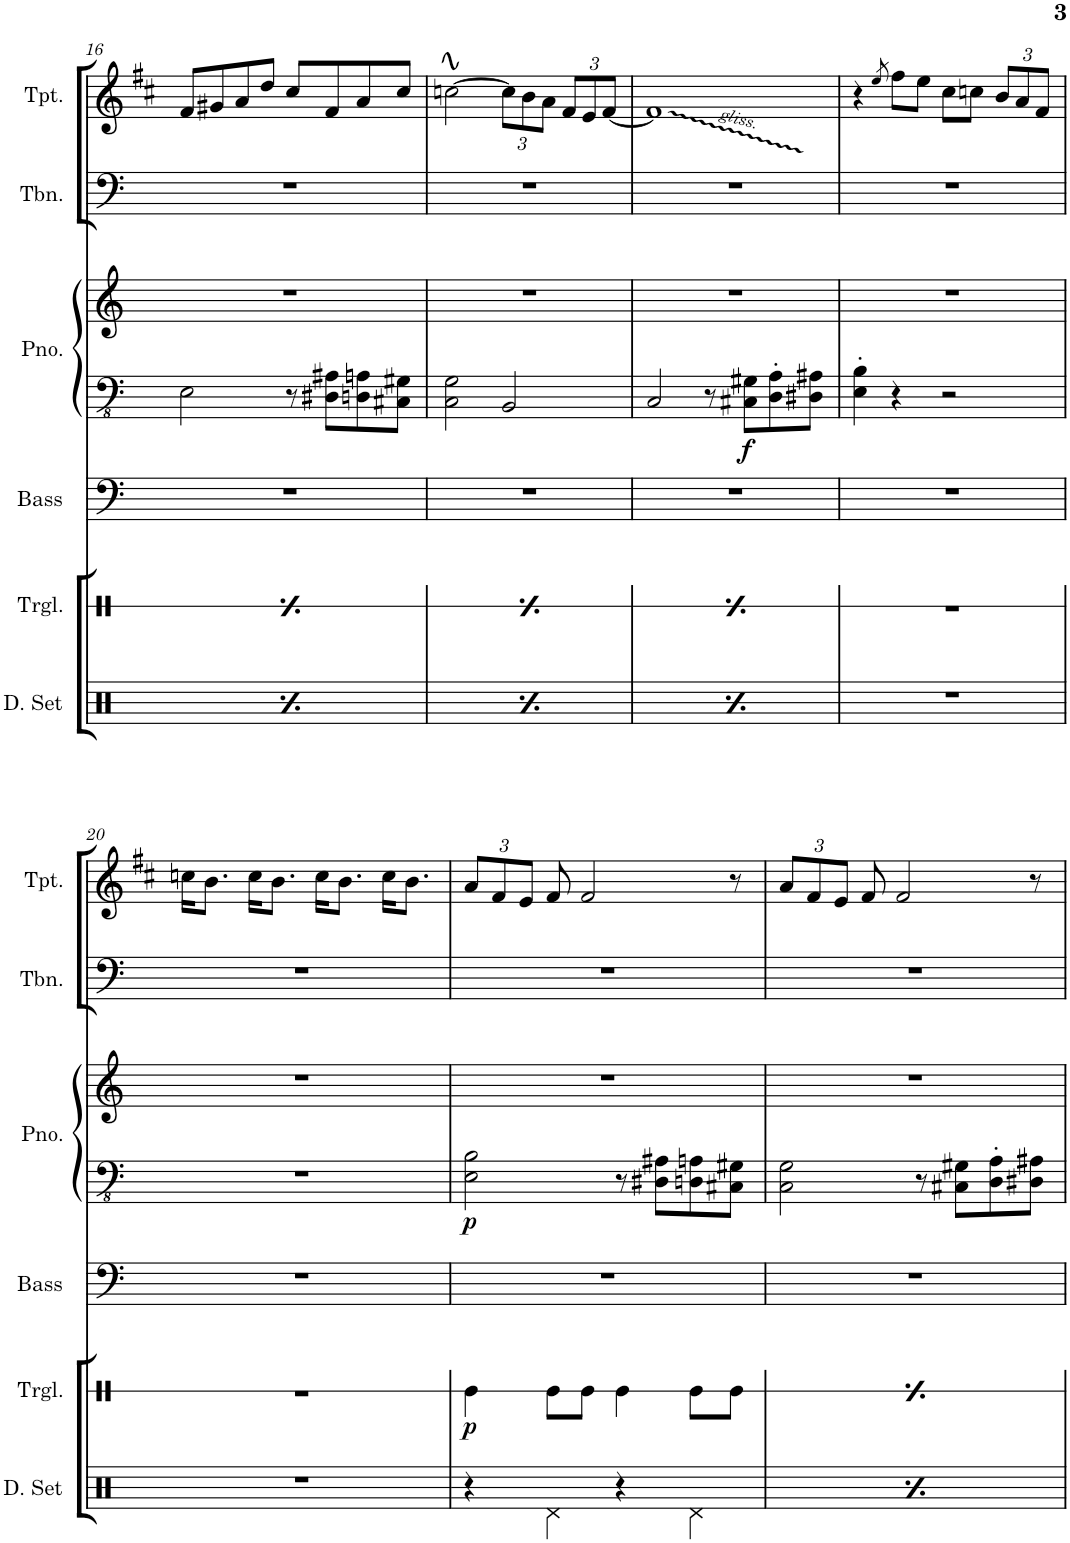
**kern	**dynam	**kern	**dynam	**kern	**kern	**kern	**dynam	**kern	**kern
*part6	*part6	*part5	*part5	*part4	*part3	*part3	*part3	*part2	*part1
*staff7	*staff7	*staff6	*staff6	*staff5	*staff4	*staff3	*staff3/4	*staff2	*staff1
*I"Drumset	*	*I"Triangle	*	*I"Acoustic Bass	*I"Piano	*	*	*I"Trombone	*I"Trumpet
*I'D. Set	*	*I'Trgl.	*	*I'Bass	*I'Pno.	*	*	*I'Tbn.	*I'Tpt.
!!LO:PB:g=z
*clefX	*	*clefX	*	*clefF4	*clefFv4	*clefG2	*	*clefF4	*clefG2
*	*	*	*	*Trd7c12	*	*	*	*	*Trd1c2
*k[]	*	*k[]	*	*k[]	*k[]	*k[]	*	*k[]	*k[f#c#]
*M4/4	*	*M4/4	*	*M4/4	*M4/4	*M4/4	*	*M4/4	*M4/4
=16	=16	=16	=16	=16	=16	=16	=16	=16	=16
!	!LO:DY:b	!	!LO:DY:b	!	!	!	!	!	!
4r	p	4Re\	p	1r	2EE\	1r	.	1r	8f#/L
.	.	.	.	.	.	.	.	.	8g#X/
4Rd\	.	8Re\L	.	.	.	.	.	.	8a/
.	.	8Re\J	.	.	.	.	.	.	8dd/J
4r	.	4Re\	.	.	8r	.	.	.	8cc#/L
.	.	.	.	.	8DD#X\ 8AA#X\L	.	.	.	8f#/
4Rd\	.	8Re\L	.	.	8DDn\ 8AAn\	.	.	.	8a/
.	.	8Re'\J	.	.	8CC#X\ 8GG#X\J	.	.	.	8cc#/J
=17	=17	=17	=17	=17	=17	=17	=17	=17	=17
!	!LO:DY:b	!	!LO:DY:b	!	!	!	!	!	!
4r	p	4Re\	p	1r	2CC\ 2GG\	1r	.	1r	[2ccn\
4Rd\	.	8Re\L	.	.	.	.	.	.	.
.	.	8Re\J	.	.	.	.	.	.	.
*	*	*	*	*	*	*	*	*	*Xbrackettup
4r	.	4Re\	.	.	2BBB/	.	.	.	12cc\L]
.	.	.	.	.	.	.	.	.	12b\
.	.	.	.	.	.	.	.	.	12a\J
4Rd\	.	8Re\L	.	.	.	.	.	.	12f#/L
.	.	.	.	.	.	.	.	.	12e/
.	.	8Re'\J	.	.	.	.	.	.	.
.	.	.	.	.	.	.	.	.	[12f#/J
=18	=18	=18	=18	=18	=18	=18	=18	=18	=18
!	!LO:DY:b	!	!LO:DY:b	!	!	!	!	!	!
4r	p	4Re\	p	1r	2CC/	1r	.	1r	1f#]
4Rd\	.	8Re\L	.	.	.	.	.	.	.
.	.	8Re\J	.	.	.	.	.	.	.
4r	.	4Re\	.	.	8r	.	.	.	.
!	!	!	!	!	!	!	!LO:DY:b=2	!	!
.	.	.	.	.	8CC#X\ 8GG#X\L	.	f	.	.
4Rd\	.	8Re\L	.	.	8DD\' 8AA\'	.	.	.	.
.	.	8Re'\J	.	.	8DD#X\ 8AA#X\J	.	.	.	.
=19	=19	=19	=19	=19	=19	=19	=19	=19	=19
1r	.	1r	.	1r	4EE\' 4BB\'	1r	.	1r	4r
.	.	.	.	.	.	.	.	.	8qee/
.	.	.	.	.	4r	.	.	.	8ff#\L
.	.	.	.	.	.	.	.	.	8ee\J
.	.	.	.	.	2r	.	.	.	8cc#\L
.	.	.	.	.	.	.	.	.	8ccn\J
.	.	.	.	.	.	.	.	.	12b/L
.	.	.	.	.	.	.	.	.	12a/
.	.	.	.	.	.	.	.	.	12f#/J
!!LO:LB:g=z
=20	=20	=20	=20	=20	=20	=20	=20	=20	=20
1r	.	1r	.	1r	1r	1r	.	1r	16ccn\KL
.	.	.	.	.	.	.	.	.	8.b\J
.	.	.	.	.	.	.	.	.	16cc\KL
.	.	.	.	.	.	.	.	.	8.b\J
.	.	.	.	.	.	.	.	.	16cc\KL
.	.	.	.	.	.	.	.	.	8.b\J
.	.	.	.	.	.	.	.	.	16cc\KL
.	.	.	.	.	.	.	.	.	8.b\J
=21	=21	=21	=21	=21	=21	=21	=21	=21	=21
!	!	!	!LO:DY:b	!	!	!	!LO:DY:b=2	!	!
4r	.	4Re\	p	1r	2EE\ 2BB\	1r	p	1r	12a/L
.	.	.	.	.	.	.	.	.	12f#/
.	.	.	.	.	.	.	.	.	12e/J
4Rd\	.	8Re\L	.	.	.	.	.	.	8f#/
.	.	8Re\J	.	.	.	.	.	.	2f#/
4r	.	4Re\	.	.	8r	.	.	.	.
.	.	.	.	.	8DD#X\ 8AA#X\L	.	.	.	.
4Rd\	.	8Re\L	.	.	8DDn\ 8AAn\	.	.	.	.
.	.	8Re\J	.	.	8CC#X\ 8GG#X\J	.	.	.	8r
=22	=22	=22	=22	=22	=22	=22	=22	=22	=22
!	!	!	!LO:DY:b	!	!	!	!	!	!
4r	.	4Re\	p	1r	2CC\ 2GG\	1r	.	1r	12a/L
.	.	.	.	.	.	.	.	.	12f#/
.	.	.	.	.	.	.	.	.	12e/J
4Rd\	.	8Re\L	.	.	.	.	.	.	8f#/
.	.	8Re\J	.	.	.	.	.	.	2f#/
4r	.	4Re\	.	.	8r	.	.	.	.
.	.	.	.	.	8CC#X\ 8GG#X\L	.	.	.	.
4Rd\	.	8Re\L	.	.	8DD\' 8AA\'	.	.	.	.
.	.	8Re\J	.	.	8DD#X\ 8AA#X\J	.	.	.	8r
=	=	=	=	=	=	=	=	=	=
*-	*-	*-	*-	*-	*-	*-	*-	*-	*-
